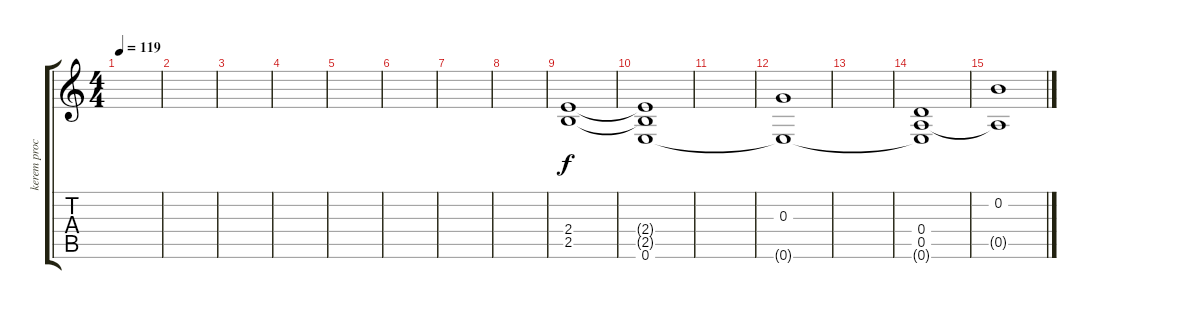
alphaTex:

\track ("kerem processor" "kerem proc") {instrument electricguitarmuted}
\staff {score tabs}
\tuning (E4 B3 G3 D3 A2 E2) {hide}
\ts (4 4)
\tempo 119
\clef g2
\ks c
|
|
|
|
|
|
|
|
(2.4 2.5).1{volume 9 instrument overdrivenguitar} |
(2.4{t} 2.5{t} 0.6).1 |
|
(0.3 0.6{t}).1 |
|
(0.4 0.5 0.6{t}).1 |
(0.2 0.5{t}).1
